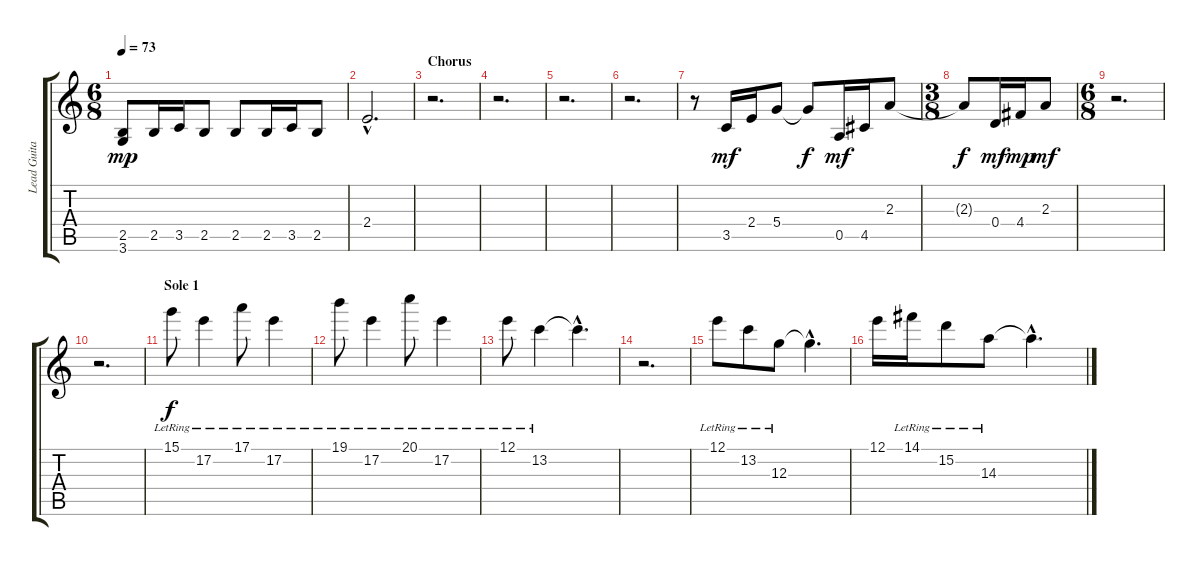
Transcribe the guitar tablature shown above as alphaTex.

\track ("Lead Guitar" "Lead Guita") {instrument electricguitarclean}
\staff {score tabs}
\tuning (E4 B3 G3 D3 A2 E2) {hide}
\ts (6 8)
\tempo 73
\clef g2
\ks c
(2.5 3.6).8{dy mp} 2.5.16 3.5.16 2.5.8 2.5.8 2.5.16 3.5.16 2.5.8 |
2.4{hac}.2{d} |
\section ("" "Chorus")
r.2{d} |
r.2{d} |
r.2{d} |
r.2{d} |
r.8{instrument distortionguitar} 3.5.16{dy mf} 2.4.16 5.4.8 5.4{t}.8{dy f} 0.5.16{dy mf} 4.5.16 2.3.8 |
\ts (3 8)
2.3{t}.8{dy f} 0.4.16{dy mf} 4.4.16{dy mp} 2.3.8{dy mf} |
\ts (6 8)
r.2{d} |
r.2{d} |
\section ("" "Sole 1")
15.1{lr}.8{dy f volume 13 instrument electricguitarclean} 17.2{lr}.4 17.1{lr}.8 17.2{lr}.4 |
19.1{lr}.8 17.2{lr}.4 20.1{lr}.8 17.2{lr}.4 |
12.1{lr}.8 13.2{lr}.4 13.2{hac t}.4{d} |
r.2{d} |
12.1{lr}.8 13.2{lr}.8 12.3{lr}.8 12.3{hac t}.4{d} |
12.1.16 14.1{lr}.16 15.2{lr}.8 14.3{lr}.8 14.3{hac t}.4{d}
